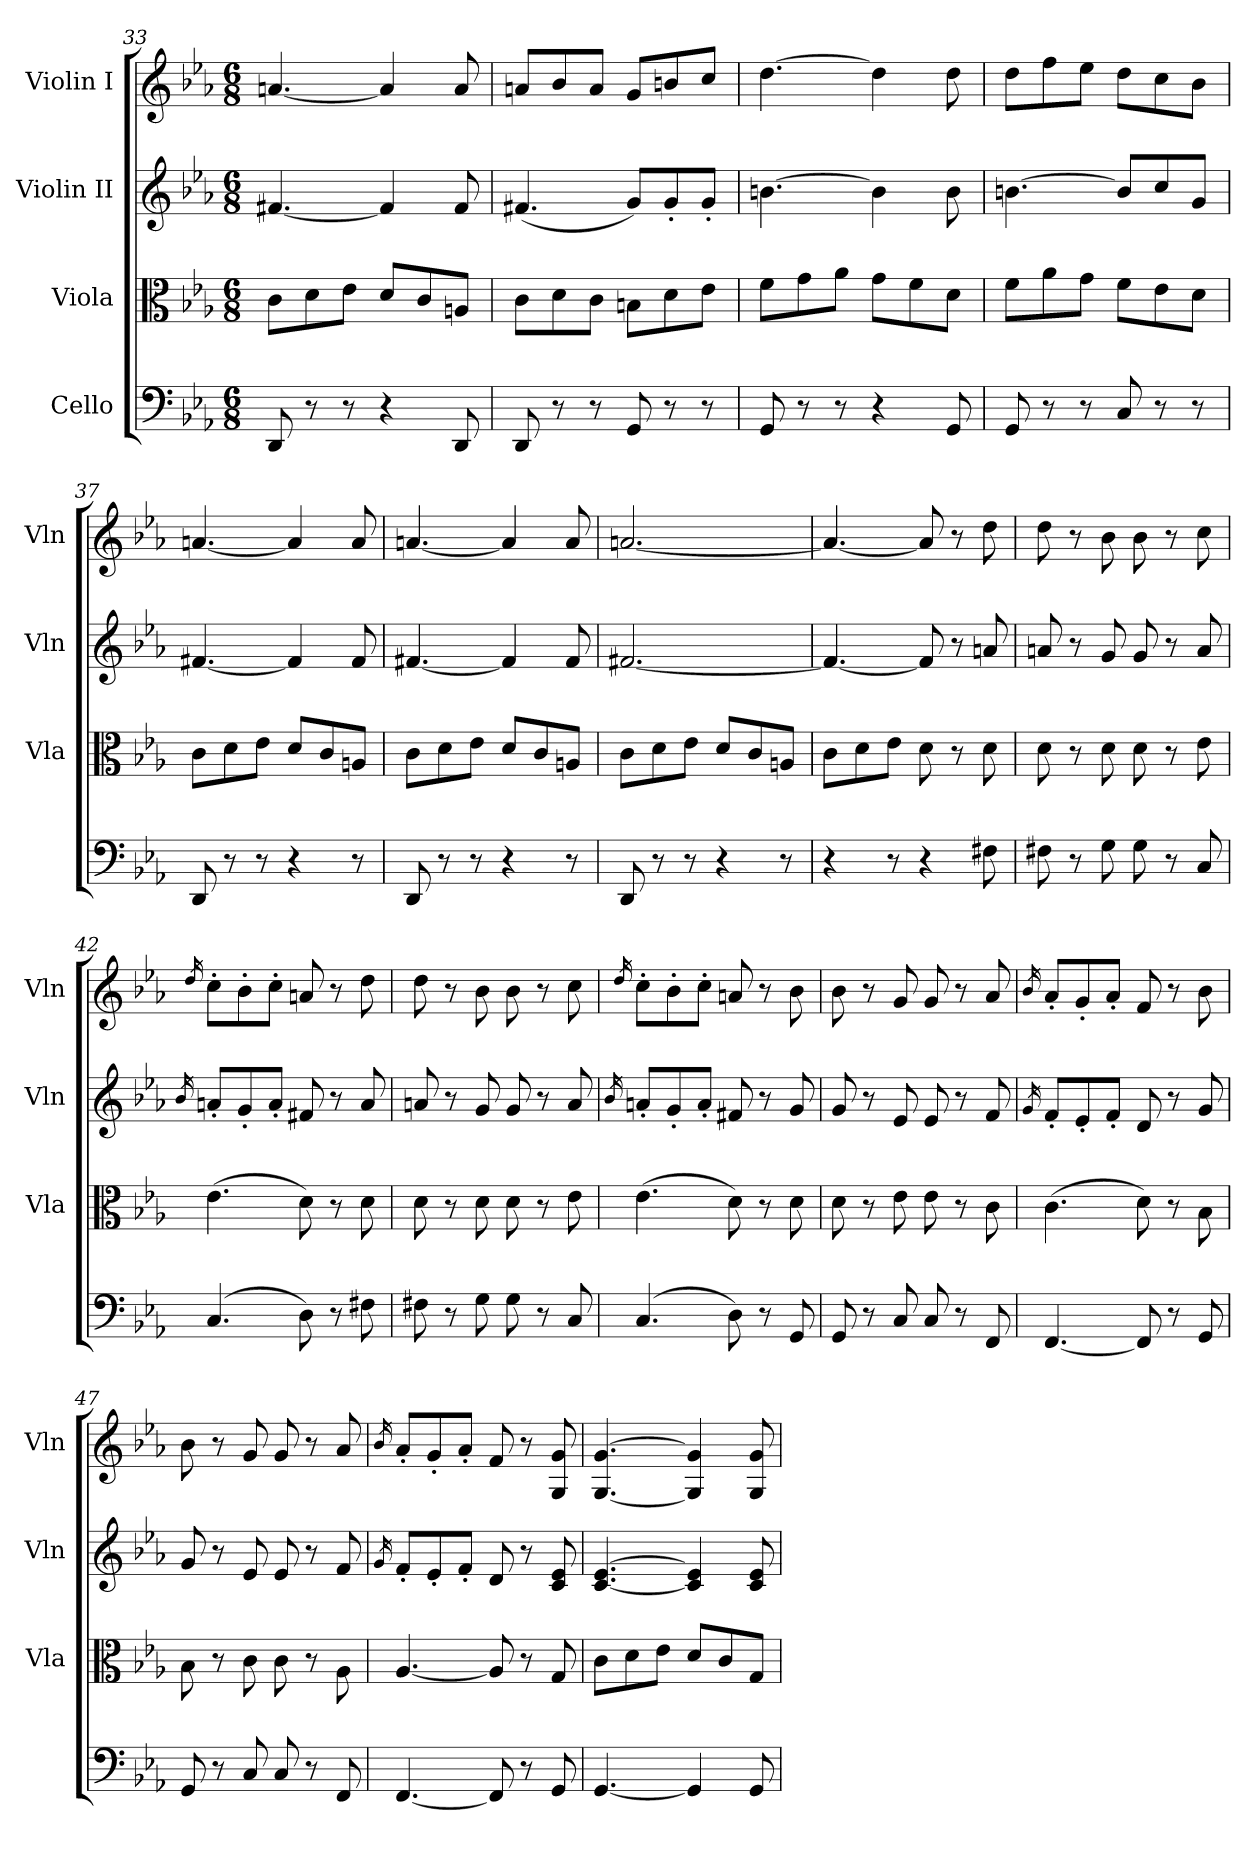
**kern	**kern	**kern	**kern
*part4	*part3	*part2	*part1
*staff4	*staff3	*staff2	*staff1
*I"Cello	*I"Viola	*I"Violin II	*I"Violin I
*	*I'Vla	*I'Vln	*I'Vln
*clefF4	*clefC3	*clefG2	*clefG2
*k[b-e-a-]	*k[b-e-a-]	*k[b-e-a-]	*k[b-e-a-]
*M6/8	*M6/8	*M6/8	*M6/8
=33	=33	=33	=33
8DD/	8c\L	[4.f#X/	[4.an/
8r	8d\	.	.
8r	8e-\J	.	.
4r	8d/L	4f#/]	4a/]
.	8c/	.	.
8DD/	8An/J	8f#/	8a/
=34	=34	=34	=34
8DD/	8c\L	(<4.f#X/	8an/L
8r	8d\	.	8b-/
8r	8c\J	.	8a/J
8GG/	8Bn\L	8g/L)	8g/L
8r	8d\	8g'/	8bn/
8r	8e-\J	8g'/J	8cc/J
=35	=35	=35	=35
8GG/	8f\L	[4.bn\	[4.dd\
8r	8g\	.	.
8r	8a-\J	.	.
4r	8g\L	4b\]	4dd\]
.	8f\	.	.
8GG/	8d\J	8b\	8dd\
=36	=36	=36	=36
8GG/	8f\L	[4.bn\	8dd\L
8r	8a-\	.	8ff\
8r	8g\J	.	8ee-\J
8C/	8f\L	8b/L]	8dd\L
8r	8e-\	8cc/	8cc\
8r	8d\J	8g/J	8b-\J
=37	=37	=37	=37
8DD/	8c\L	[4.f#X/	[4.an/
8r	8d\	.	.
8r	8e-\J	.	.
4r	8d/L	4f#/]	4a/]
.	8c/	.	.
8r	8An/J	8f#/	8a/
=38	=38	=38	=38
8DD/	8c\L	[4.f#X/	[4.an/
8r	8d\	.	.
8r	8e-\J	.	.
4r	8d/L	4f#/]	4a/]
.	8c/	.	.
8r	8An/J	8f#/	8a/
=39	=39	=39	=39
8DD/	8c\L	[2.f#X/	[2.an/
8r	8d\	.	.
8r	8e-\J	.	.
4r	8d/L	.	.
.	8c/	.	.
8r	8An/J	.	.
=40	=40	=40	=40
4r	8c\L	4.f#/_	4.a/_
.	8d\	.	.
8r	8e-\J	.	.
4r	8d\	8f#/]	8a/]
.	8r	8r	8r
8F#X\	8d\	8an/	8dd\
=41	=41	=41	=41
8F#X\	8d\	8an/	8dd\
8r	8r	8r	8r
8G\	8d\	8g/	8b-\
8G\	8d\	8g/	8b-\
8r	8r	8r	8r
8C/	8e-\	8a/	8cc\
!!LO:LB:g=z
=42	=42	=42	=42
.	.	16qb-/	16qdd/
(>4.C/	(>4.e-\	8an'/L	8cc'\L
.	.	8g'/	8b-'\
.	.	8a'/J	8cc'\J
8D\)	8d\)	8f#X/	8an/
8r	8r	8r	8r
8F#X\	8d\	8a/	8dd\
=43	=43	=43	=43
8F#X\	8d\	8an/	8dd\
8r	8r	8r	8r
8G\	8d\	8g/	8b-\
8G\	8d\	8g/	8b-\
8r	8r	8r	8r
8C/	8e-\	8a/	8cc\
=44	=44	=44	=44
.	.	16qb-/	16qdd/
(>4.C/	(>4.e-\	8an'/L	8cc'\L
.	.	8g'/	8b-'\
.	.	8a'/J	8cc'\J
8D\)	8d\)	8f#X/	8an/
8r	8r	8r	8r
8GG/	8d\	8g/	8b-\
=45	=45	=45	=45
8GG/	8d\	8g/	8b-\
8r	8r	8r	8r
8C/	8e-\	8e-/	8g/
8C/	8e-\	8e-/	8g/
8r	8r	8r	8r
8FF/	8c\	8f/	8a-/
=46	=46	=46	=46
.	.	16qg/	16qb-/
[4.FF/	(>4.c\	8f'/L	8a-'/L
.	.	8e-'/	8g'/
.	.	8f'/J	8a-'/J
8FF/]	8d\)	8d/	8f/
8r	8r	8r	8r
8GG/	8B-\	8g/	8b-\
=47	=47	=47	=47
8GG/	8B-\	8g/	8b-\
8r	8r	8r	8r
8C/	8c\	8e-/	8g/
8C/	8c\	8e-/	8g/
8r	8r	8r	8r
8FF/	8A-\	8f/	8a-/
=48	=48	=48	=48
.	.	16qg/	16qb-/
[4.FF/	[4.A-/	8f'/L	8a-'/L
.	.	8e-'/	8g'/
.	.	8f'/J	8a-'/J
8FF/]	8A-/]	8d/	8f/
8r	8r	8r	8r
8GG/	8G/	8c/ 8e-/	8G/ 8g/
=49	=49	=49	=49
[4.GG/	8c\L	[4.c/ [4.e-/	[4.G/ [4.g/
.	8d\	.	.
.	8e-\J	.	.
4GG/]	8d/L	4c/] 4e-/]	4G/] 4g/]
.	8c/	.	.
8GG/	8G/J	8c/ 8e-/	8G/ 8g/
=	=	=	=
*-	*-	*-	*-
